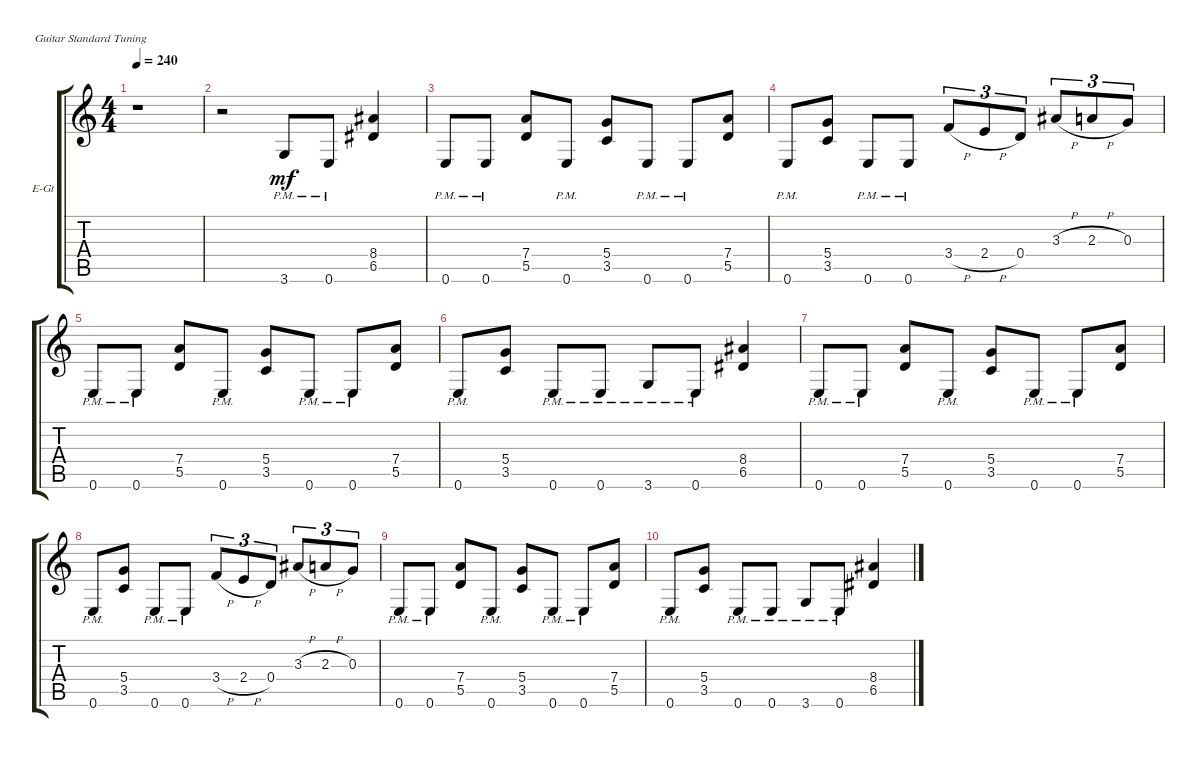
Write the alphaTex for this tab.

\defaultSystemsLayout 4
\bracketExtendMode groupsimilarinstruments
\firstSystemTrackNameOrientation horizontal
\otherSystemsTrackNameOrientation horizontal
\track ("Electric Guitar" "E-Gt") {instrument electricguitarclean}
\staff {score tabs}
\tuning (E4 B3 G3 D3 A2 E2)
\ts (4 4)
\tempo 240
\clef g2
\ks c
r.1{dy mf} |
r.2 3.6{pm}.8 0.6{pm}.8 (6.5 8.4).4 |
0.6{pm}.8 0.6{pm}.8 (5.5 7.4).8 0.6{pm}.8 (3.5 5.4).8 0.6{pm}.8 0.6{pm}.8 (5.5 7.4).8 |
0.6{pm}.8 (3.5 5.4).8 0.6{pm}.8 0.6{pm}.8 3.4{h}.8{tu (3 2)} 2.4{h}.8{tu (3 2)} 0.4.8{tu (3 2)} 3.3{h}.8{tu (3 2)} 2.3{h}.8{tu (3 2)} 0.3.8{tu (3 2)} |
0.6{pm}.8 0.6{pm}.8 (5.5 7.4).8 0.6{pm}.8 (3.5 5.4).8 0.6{pm}.8 0.6{pm}.8 (5.5 7.4).8 |
0.6{pm}.8 (3.5 5.4).8 0.6{pm}.8 0.6{pm}.8 3.6{pm}.8 0.6{pm}.8 (6.5 8.4).4 |
0.6{pm}.8 0.6{pm}.8 (5.5 7.4).8 0.6{pm}.8 (3.5 5.4).8 0.6{pm}.8 0.6{pm}.8 (5.5 7.4).8 |
0.6{pm}.8 (3.5 5.4).8 0.6{pm}.8 0.6{pm}.8 3.4{h}.8{tu (3 2)} 2.4{h}.8{tu (3 2)} 0.4.8{tu (3 2)} 3.3{h}.8{tu (3 2)} 2.3{h}.8{tu (3 2)} 0.3.8{tu (3 2)} |
0.6{pm}.8 0.6{pm}.8 (5.5 7.4).8 0.6{pm}.8 (3.5 5.4).8 0.6{pm}.8 0.6{pm}.8 (5.5 7.4).8 |
0.6{pm}.8 (3.5 5.4).8 0.6{pm}.8 0.6{pm}.8 3.6{pm}.8 0.6{pm}.8 (6.5 8.4).4
